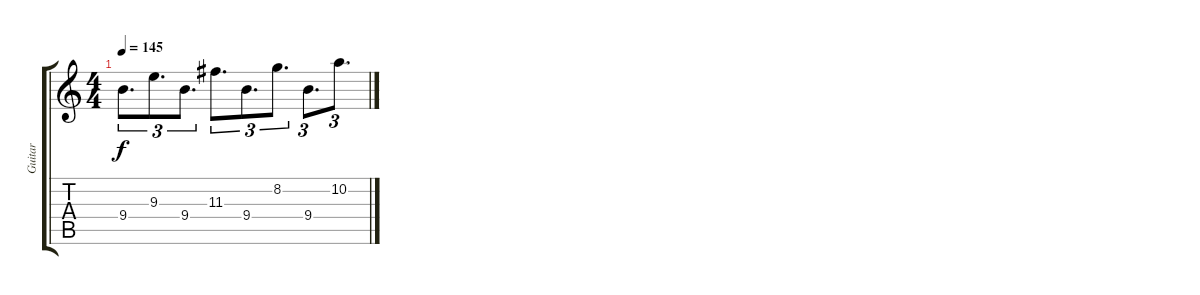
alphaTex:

\track ("Guitar" "Guitar") {instrument distortionguitar}
\staff {score tabs}
\tuning (E4 B3 G3 D3 A2 E2) {hide}
\ts (4 4)
\tempo 145
\clef g2
\ks c
9.4.8{d tu (3 2) dy f} 9.3.8{d tu (3 2)} 9.4.8{d tu (3 2)} 11.3.8{d tu (3 2)} 9.4.8{d tu (3 2)} 8.2.8{d tu (3 2)} 9.4.8{d tu (3 2)} 10.2.8{d tu (3 2)}
